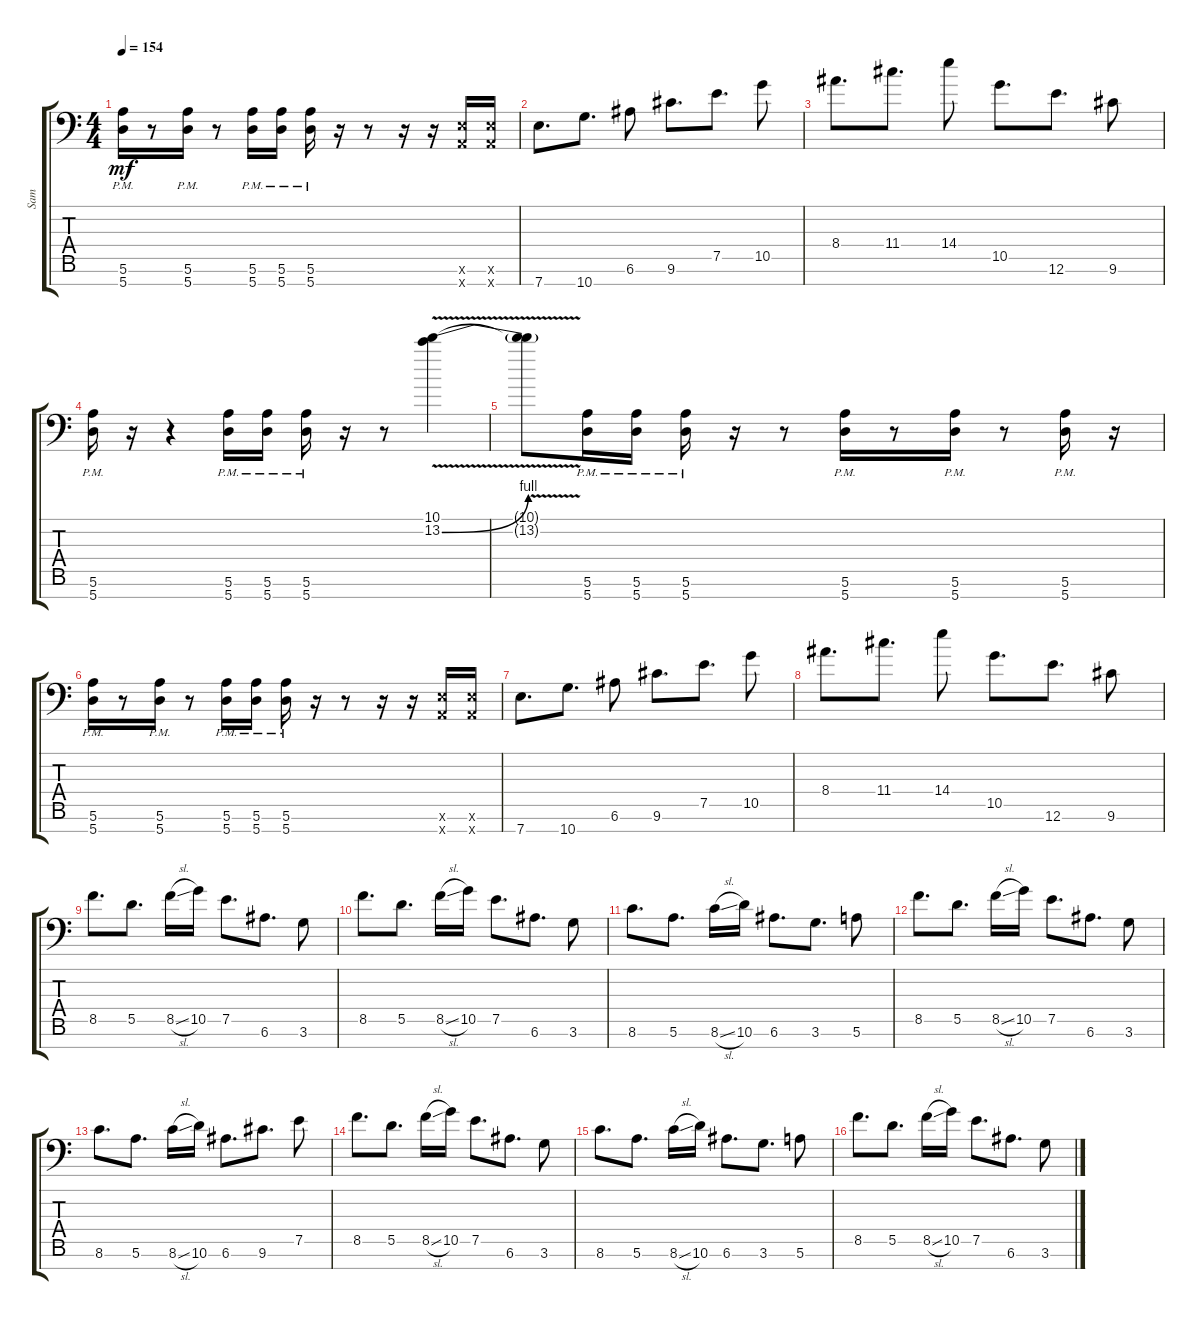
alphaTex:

\track ("Sam" "Sam") {instrument distortionguitar}
\staff {score tabs}
\tuning (E4 B3 G3 D3 A2 E2 A1) {hide}
\ts (4 4)
\tempo 154
\clef f4
\ks c
(5.6{pm} 5.7{pm}).16{dy mf} r.8 (5.6{pm} 5.7{pm}).16 r.8 (5.6{pm} 5.7{pm}).16 (5.6{pm} 5.7{pm}).16 (5.6{pm} 5.7{pm}).16 r.16 r.8 r.16 r.16 (0.6{x} 0.7{x}).16 (0.6{x} 0.7{x}).16 |
7.7.8{d} 10.7.8{d} 6.6.8 9.6.8{d} 7.5.8{d} 10.5.8 |
8.4.8{d} 11.4.8{d} 14.4.8 10.5.8{d} 12.6.8{d} 9.6.8 |
(5.6{pm} 5.7{pm}).16 r.16 r.4 (5.6{pm} 5.7{pm}).16 (5.6{pm} 5.7{pm}).16 (5.6{pm} 5.7{pm}).16 r.16 r.8 (10.1{v} 13.2{be (bend 0 0 60 4) v}).4 |
(10.1{v t} 13.2{v t}).8 (5.6{pm} 5.7{pm}).16 (5.6{pm} 5.7{pm}).16 (5.6{pm} 5.7{pm}).16 r.16 r.8 (5.6{pm} 5.7{pm}).16 r.8 (5.6{pm} 5.7{pm}).16 r.8 (5.6{pm} 5.7{pm}).16 r.16 |
(5.6{pm} 5.7{pm}).16 r.8 (5.6{pm} 5.7{pm}).16 r.8 (5.6{pm} 5.7{pm}).16 (5.6{pm} 5.7{pm}).16 (5.6{pm} 5.7{pm}).16 r.16 r.8 r.16 r.16 (0.6{x} 0.7{x}).16 (0.6{x} 0.7{x}).16 |
7.7.8{d} 10.7.8{d} 6.6.8 9.6.8{d} 7.5.8{d} 10.5.8 |
8.4.8{d} 11.4.8{d} 14.4.8 10.5.8{d} 12.6.8{d} 9.6.8 |
8.5.8{d} 5.5.8{d} 8.5{sl}.16 10.5.16 7.5.8{d} 6.6.8{d} 3.6.8 |
8.5.8{d} 5.5.8{d} 8.5{sl}.16 10.5.16 7.5.8{d} 6.6.8{d} 3.6.8 |
8.6.8{d} 5.6.8{d} 8.6{sl}.16 10.6.16 6.6.8{d} 3.6.8{d} 5.6.8 |
8.5.8{d} 5.5.8{d} 8.5{sl}.16 10.5.16 7.5.8{d} 6.6.8{d} 3.6.8 |
8.6.8{d} 5.6.8{d} 8.6{sl}.16 10.6.16 6.6.8{d} 9.6.8{d} 7.5.8 |
8.5.8{d} 5.5.8{d} 8.5{sl}.16 10.5.16 7.5.8{d} 6.6.8{d} 3.6.8 |
8.6.8{d} 5.6.8{d} 8.6{sl}.16 10.6.16 6.6.8{d} 3.6.8{d} 5.6.8 |
8.5.8{d} 5.5.8{d} 8.5{sl}.16 10.5.16 7.5.8{d} 6.6.8{d} 3.6.8
